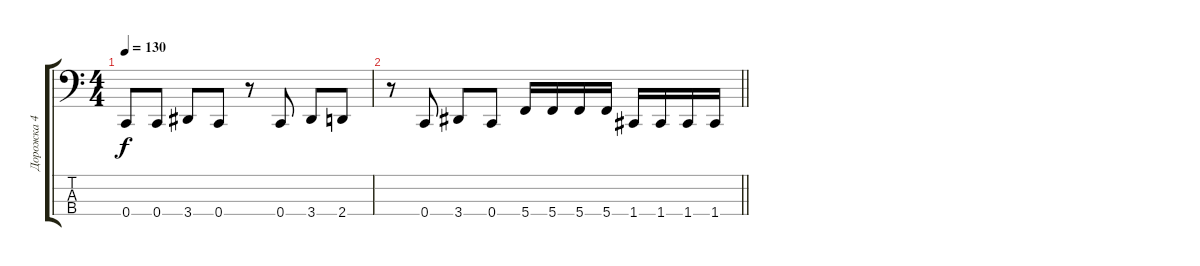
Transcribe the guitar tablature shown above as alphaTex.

\track ("Дорожка 4" "Дорожка 4") {instrument electricbasspick}
\staff {score tabs}
\tuning (F2 C2 G1 C1) {hide}
\ts (4 4)
\tempo 130
\clef f4
\ks c
0.4.8{dy f} 0.4.8 3.4.8 0.4.8 r.8 0.4.8 3.4.8 2.4.8 |
\barLineRight lightlight
r.8 0.4.8 3.4.8 0.4.8 5.4.16 5.4.16 5.4.16 5.4.16 1.4.16 1.4.16 1.4.16 1.4.16
